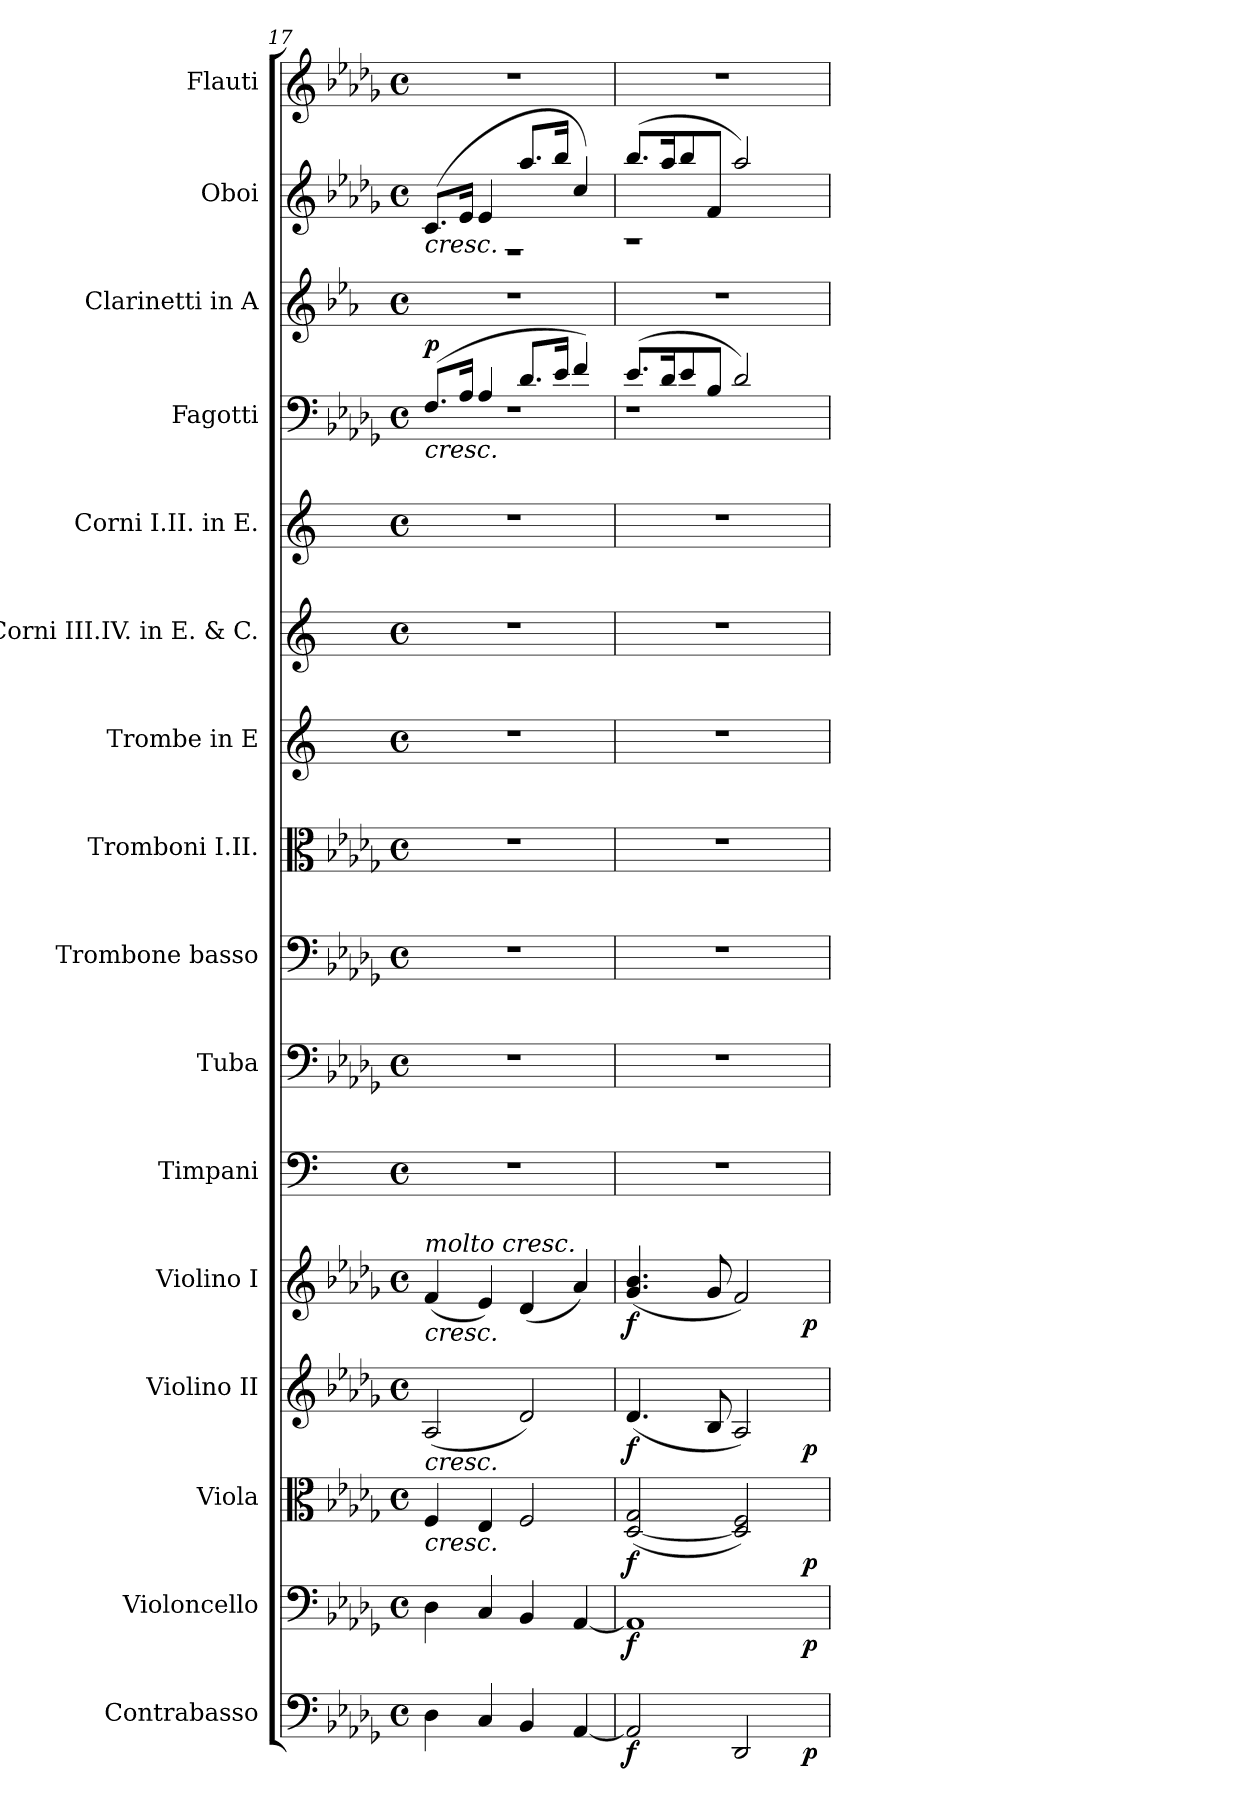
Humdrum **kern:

**kern	**dynam	**kern	**dynam	**kern	**dynam	**kern	**dynam	**kern	**dynam	**kern	**kern	**kern	**kern	**kern	**kern	**kern	**kern	**dynam	**kern	**kern	**dynam	**kern
*part16	*part16	*part15	*part15	*part14	*part14	*part13	*part13	*part12	*part12	*part11	*part10	*part9	*part8	*part7	*part6	*part5	*part4	*part4	*part3	*part2	*part2	*part1
*staff16	*staff16	*staff15	*staff15	*staff14	*staff14	*staff13	*staff13	*staff12	*staff12	*staff11	*staff10	*staff9	*staff8	*staff7	*staff6	*staff5	*staff4	*staff4	*staff3	*staff2	*staff2	*staff1
*I"Contrabasso	*	*I"Violoncello	*	*I"Viola	*	*I"Violino II	*	*I"Violino I	*	*I"Timpani	*I"Tuba	*I"Trombone basso	*I"Tromboni I.II.	*I"Trombe in E	*I"Corni III.IV. in E. &amp; C.	*I"Corni I.II. in E.	*I"Fagotti	*	*I"Clarinetti in A	*I"Oboi	*	*I"Flauti
*I'Cb.	*	*I'Vc.	*	*I'Vla.	*	*I'Vln. II	*	*I'Vln. I	*	*I'Timp.	*I'Tba.	*I'Trne B.	*I'Trbi.	*I'Trbe	*I'Cor. III.IV.	*I'Cor. I.II	*I'Fg.	*	*I'Cl.	*I'Ob.	*	*I'Fl.
*clefF4	*	*clefF4	*	*clefC3	*	*clefG2	*	*clefG2	*	*clefF4	*clefF4	*clefF4	*clefC3	*clefG2	*clefG2	*clefG2	*clefF4	*	*clefG2	*clefG2	*	*clefG2
*ITrd7c12	*	*	*	*	*	*	*	*	*	*	*	*	*	*ITrd-2c-4	*ITrd7c12	*ITrd5c8	*	*	*ITrd2c3	*	*	*
*k[b-e-a-d-g-]	*	*k[b-e-a-d-g-]	*	*k[b-e-a-d-g-]	*	*k[b-e-a-d-g-]	*	*k[b-e-a-d-g-]	*	*k[]	*k[b-e-a-d-g-]	*k[b-e-a-d-g-]	*k[b-e-a-d-g-]	*k[f#c#g#d#]	*k[]	*k[f#c#g#d#]	*k[b-e-a-d-g-]	*	*k[]	*k[b-e-a-d-g-]	*	*k[b-e-a-d-g-]
*M4/4	*	*M4/4	*	*M4/4	*	*M4/4	*	*M4/4	*	*M4/4	*M4/4	*M4/4	*M4/4	*M4/4	*M4/4	*M4/4	*M4/4	*	*M4/4	*M4/4	*	*M4/4
*met(c)	*	*met(c)	*	*met(c)	*	*met(c)	*	*met(c)	*	*met(c)	*met(c)	*met(c)	*met(c)	*met(c)	*met(c)	*met(c)	*met(c)	*	*met(c)	*met(c)	*	*met(c)
=17	=17	=17	=17	=17	=17	=17	=17	=17	=17	=17	=17	=17	=17	=17	=17	=17	=17	=17	=17	=17	=17	=17
!	!	!	!	!	!	!	!	!LO:TX:a:i:t=molto cresc.	!	!	!	!	!	!	!	!	!	!	!	!	!	!
!	!	!	!	!	!LO:HP:b	!	!LO:HP:b	!	!LO:HP:b	!	!	!	!	!	!	!	!	!LO:HP:b	!	!	!LO:HP:b	!
*	*	*	*	*	*	*	*	*	*	*	*	*	*	*	*	*	*^	*	*	*^	*	*
!	!	!	!	!	!	!	!	!	!	!	!	!	!	!	!	!	!	!	!LO:DY:n=1:a	!	!	!	!	!
4DD-\	.	4D-\	.	4F/	<	(<2A-/	<	(<4f/	<	1r	1r	1r	1r	1r	1r	1r	(>8.F/L	1rF	< p	1r	(>8.c/L	1r	<	1r
.	.	.	.	.	.	.	.	.	.	.	.	.	.	.	.	.	16A-/Jk	.	.	.	16e-/Jk	.	.	.
4CC/	.	4C/	.	4E-/	.	.	.	4e-/)	.	.	.	.	.	.	.	.	4A-/	.	.	.	4e-/	.	.	.
4BBB-/	.	4BB-/	.	2F/	.	2d-/)	.	(<4d-/	.	.	.	.	.	.	.	.	8.d-/L	.	.	.	8.aa-/L	.	.	.
.	.	.	.	.	.	.	.	.	.	.	.	.	.	.	.	.	16e-/Jk	.	.	.	16bb-/Jk	.	.	.
[4AAA-/	.	[4AA-/	.	.	.	.	.	4a-/)	.	.	.	.	.	.	.	.	4f/)	.	.	.	4cc/)	.	.	.
=18	=18	=18	=18	=18	=18	=18	=18	=18	=18	=18	=18	=18	=18	=18	=18	=18	=18	=18	=18	=18	=18	=18	=18	=18
*^	*	*^	*	*^	*	*^	*	*^	*	*	*	*	*	*	*	*	*	*	*	*	*	*	*	*
!	!	!LO:DY:b	!	!	!LO:DY:b	!	!	!LO:DY:b	!	!	!LO:DY:b	!	!	!LO:DY:b	!	!	!	!	!	!	!	!	!	!LO:DY:a	!	!	!	!LO:DY:a	!
2AAA-/]	4ryy	f	1AA-]	4ryy	f	(>[2D-/ 2G-/	4ryy	f	(<4.d-/	4ryy	f	(<4.g-/ 4.b-/	4ryy	f	1r	1r	1r	1r	1r	1r	1r	(>8.e-/L	1rF	f	1r	(>8.bb-/L	1r	f	1r
.	.	.	.	.	.	.	.	.	.	.	.	.	.	.	.	.	.	.	.	.	.	16d-/K	.	.	.	16aa-/K	.	.	.
.	2ryy	.	.	2ryy	.	.	2ryy	.	.	2ryy	.	.	2ryy	.	.	.	.	.	.	.	.	8e-/	.	.	.	8bb-/	.	.	.
.	.	.	.	.	.	.	.	.	8B-/	.	.	8g-/	.	.	.	.	.	.	.	.	.	8B-/J	.	.	.	8f/J	.	.	.
2DDD-/	.	.	.	.	.	2D-/] 2F/)	.	.	2A-/)	.	.	2f/)	.	.	.	.	.	.	.	.	.	2d-/)	.	.	.	2aa-/)	.	.	.
.	8ryy	.	.	8ryy	.	.	8ryy	.	.	8ryy	.	.	8ryy	.	.	.	.	.	.	.	.	.	.	.	.	.	.	.	.
!	!	!LO:DY:b	!	!	!LO:DY:b	!	!	!LO:DY:n=1:b	!	!	!LO:DY:n=1:b	!	!	!LO:DY:b	!	!	!	!	!	!	!	!	!	!	!	!	!	!	!
.	8ryy	p	.	8ryy	p	.	8ryy	[ p	.	8ryy	[ p	.	8ryy	p	.	.	.	.	.	.	.	.	.	.	.	.	.	.	.
*v	*v	*	*	*	*	*v	*v	*	*v	*v	*	*v	*v	*	*	*	*	*	*	*	*	*v	*v	*	*	*v	*v	*	*
*	*	*v	*v	*	*	*	*	*	*	*	*	*	*	*	*	*	*	*	*	*	*	*	*
.	.	.	.	.	.	.	.	.	[	.	.	.	.	.	.	.	.	[	.	.	[	.
=	=	=	=	=	=	=	=	=	=	=	=	=	=	=	=	=	=	=	=	=	=	=
*-	*-	*-	*-	*-	*-	*-	*-	*-	*-	*-	*-	*-	*-	*-	*-	*-	*-	*-	*-	*-	*-	*-
